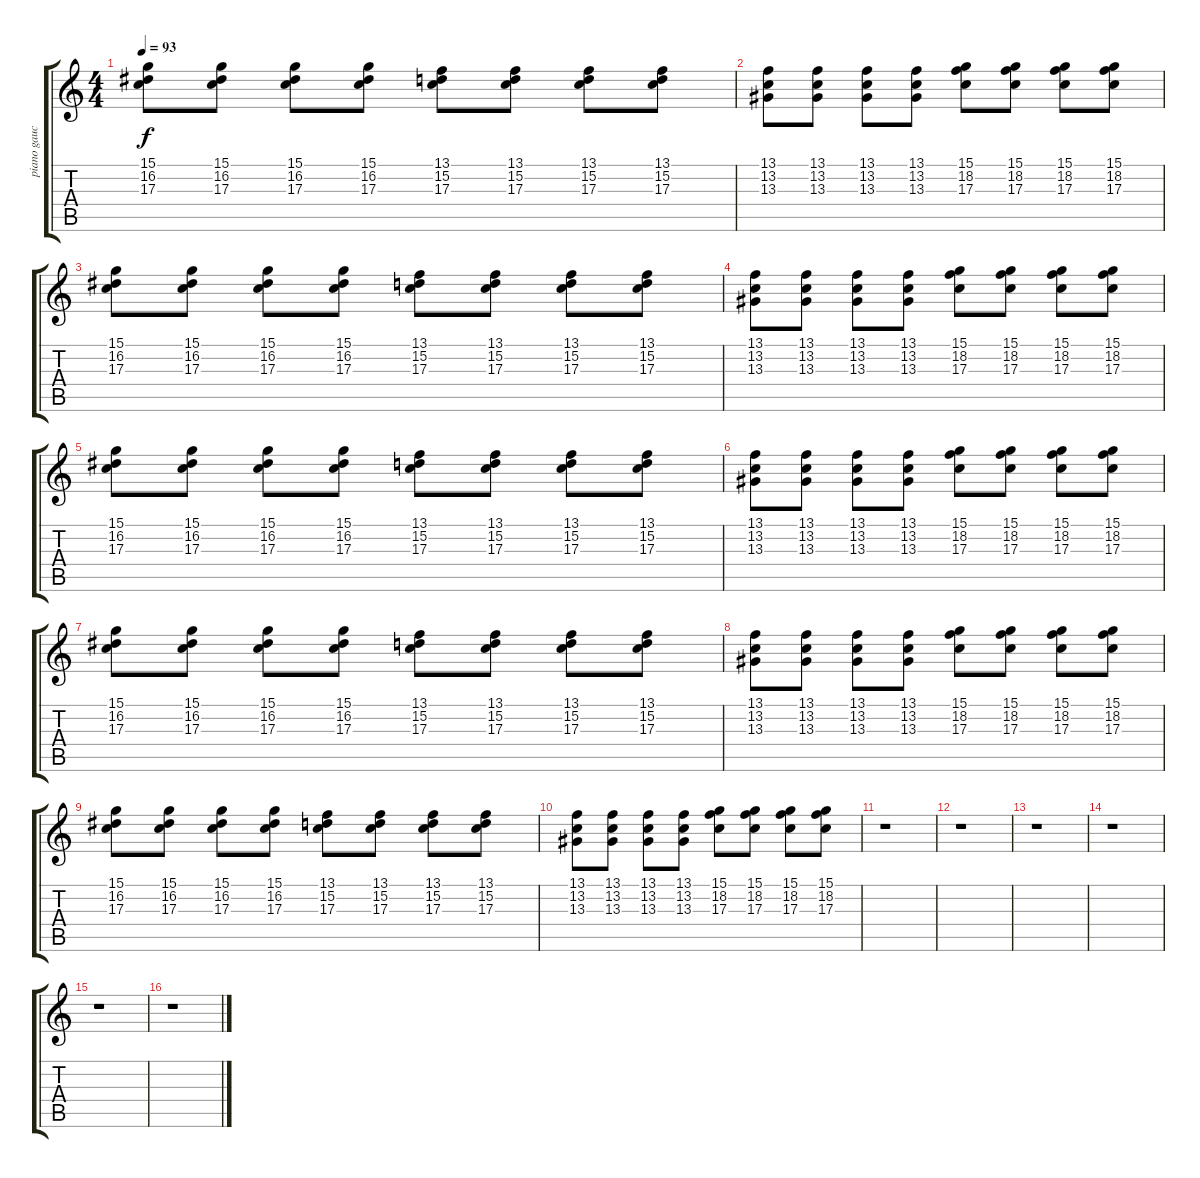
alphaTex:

\track ("piano gauche" "piano gauc") {instrument acousticgrandpiano}
\staff {score tabs}
\tuning (E4 B3 G3 D3 A2 E2) {hide}
\ts (4 4)
\tempo 93
\clef g2
\ks c
(15.1 16.2 17.3).8{dy f} (15.1 16.2 17.3).8 (15.1 16.2 17.3).8 (15.1 16.2 17.3).8 (13.1 15.2 17.3).8 (13.1 15.2 17.3).8 (13.1 15.2 17.3).8 (13.1 15.2 17.3).8 |
(13.1 13.2 13.3).8 (13.1 13.2 13.3).8 (13.1 13.2 13.3).8 (13.1 13.2 13.3).8 (15.1 18.2 17.3).8 (15.1 18.2 17.3).8 (15.1 18.2 17.3).8 (15.1 18.2 17.3).8 |
(15.1 16.2 17.3).8 (15.1 16.2 17.3).8 (15.1 16.2 17.3).8 (15.1 16.2 17.3).8 (13.1 15.2 17.3).8 (13.1 15.2 17.3).8 (13.1 15.2 17.3).8 (13.1 15.2 17.3).8 |
(13.1 13.2 13.3).8 (13.1 13.2 13.3).8 (13.1 13.2 13.3).8 (13.1 13.2 13.3).8 (15.1 18.2 17.3).8 (15.1 18.2 17.3).8 (15.1 18.2 17.3).8 (15.1 18.2 17.3).8 |
(15.1 16.2 17.3).8 (15.1 16.2 17.3).8 (15.1 16.2 17.3).8 (15.1 16.2 17.3).8 (13.1 15.2 17.3).8 (13.1 15.2 17.3).8 (13.1 15.2 17.3).8 (13.1 15.2 17.3).8 |
(13.1 13.2 13.3).8 (13.1 13.2 13.3).8 (13.1 13.2 13.3).8 (13.1 13.2 13.3).8 (15.1 18.2 17.3).8 (15.1 18.2 17.3).8 (15.1 18.2 17.3).8 (15.1 18.2 17.3).8 |
(15.1 16.2 17.3).8 (15.1 16.2 17.3).8 (15.1 16.2 17.3).8 (15.1 16.2 17.3).8 (13.1 15.2 17.3).8 (13.1 15.2 17.3).8 (13.1 15.2 17.3).8 (13.1 15.2 17.3).8 |
(13.1 13.2 13.3).8 (13.1 13.2 13.3).8 (13.1 13.2 13.3).8 (13.1 13.2 13.3).8 (15.1 18.2 17.3).8 (15.1 18.2 17.3).8 (15.1 18.2 17.3).8 (15.1 18.2 17.3).8 |
(15.1 16.2 17.3).8 (15.1 16.2 17.3).8 (15.1 16.2 17.3).8 (15.1 16.2 17.3).8 (13.1 15.2 17.3).8 (13.1 15.2 17.3).8 (13.1 15.2 17.3).8 (13.1 15.2 17.3).8 |
(13.1 13.2 13.3).8 (13.1 13.2 13.3).8 (13.1 13.2 13.3).8 (13.1 13.2 13.3).8 (15.1 18.2 17.3).8 (15.1 18.2 17.3).8 (15.1 18.2 17.3).8 (15.1 18.2 17.3).8 |
r.1 |
r.1 |
r.1 |
r.1 |
r.1 |
r.1
